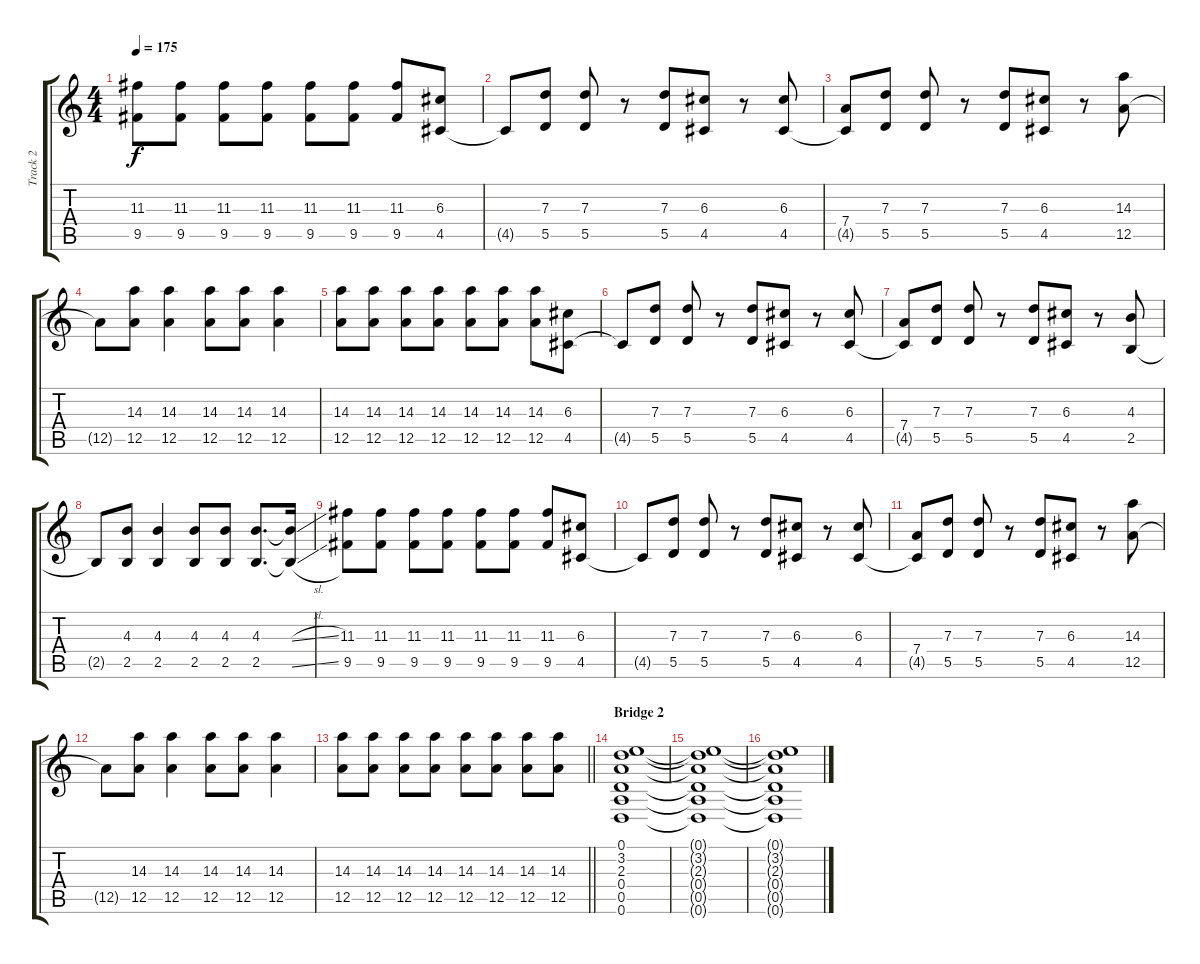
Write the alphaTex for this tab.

\track ("Track 2" "Track 2") {instrument overdrivenguitar}
\staff {score tabs}
\tuning (E4 B3 G3 D3 A2 D2) {hide}
\ts (4 4)
\tempo 175
\clef g2
\ks c
(11.3 9.5).8{dy f} (11.3 9.5).8 (11.3 9.5).8 (11.3 9.5).8 (11.3 9.5).8 (11.3 9.5).8 (11.3 9.5).8 (6.3 4.5).8 |
4.5{t}.8 (7.3 5.5).8 (7.3 5.5).8 r.8 (7.3 5.5).8 (6.3 4.5).8 r.8 (6.3 4.5).8 |
(7.4 4.5{t}).8 (7.3 5.5).8 (7.3 5.5).8 r.8 (7.3 5.5).8 (6.3 4.5).8 r.8 (14.3 12.5).8 |
12.5{t}.8 (14.3 12.5).8 (14.3 12.5).4 (14.3 12.5).8 (14.3 12.5).8 (14.3 12.5).4 |
(14.3 12.5).8 (14.3 12.5).8 (14.3 12.5).8 (14.3 12.5).8 (14.3 12.5).8 (14.3 12.5).8 (14.3 12.5).8 (6.3 4.5).8 |
4.5{t}.8 (7.3 5.5).8 (7.3 5.5).8 r.8 (7.3 5.5).8 (6.3 4.5).8 r.8 (6.3 4.5).8 |
(7.4 4.5{t}).8 (7.3 5.5).8 (7.3 5.5).8 r.8 (7.3 5.5).8 (6.3 4.5).8 r.8 (4.3 2.5).8 |
2.5{t}.8 (4.3 2.5).8 (4.3 2.5).4 (4.3 2.5).8 (4.3 2.5).8 (4.3 2.5).8{d} (4.3{sl t} 2.5{sl t}).16 |
(11.3 9.5).8 (11.3 9.5).8 (11.3 9.5).8 (11.3 9.5).8 (11.3 9.5).8 (11.3 9.5).8 (11.3 9.5).8 (6.3 4.5).8 |
4.5{t}.8 (7.3 5.5).8 (7.3 5.5).8 r.8 (7.3 5.5).8 (6.3 4.5).8 r.8 (6.3 4.5).8 |
(7.4 4.5{t}).8 (7.3 5.5).8 (7.3 5.5).8 r.8 (7.3 5.5).8 (6.3 4.5).8 r.8 (14.3 12.5).8 |
12.5{t}.8 (14.3 12.5).8 (14.3 12.5).4 (14.3 12.5).8 (14.3 12.5).8 (14.3 12.5).4 |
\barLineRight lightlight
(14.3 12.5).8 (14.3 12.5).8 (14.3 12.5).8 (14.3 12.5).8 (14.3 12.5).8 (14.3 12.5).8 (14.3 12.5).8 (14.3 12.5).8 |
\section ("" "Bridge 2")
(0.1 3.2 2.3 0.4 0.5 0.6).1{volume 2} |
(0.1{t} 3.2{t} 2.3{t} 0.4{t} 0.5{t} 0.6{t}).1 |
(0.1{t} 3.2{t} 2.3{t} 0.4{t} 0.5{t} 0.6{t}).1{volume 0}
